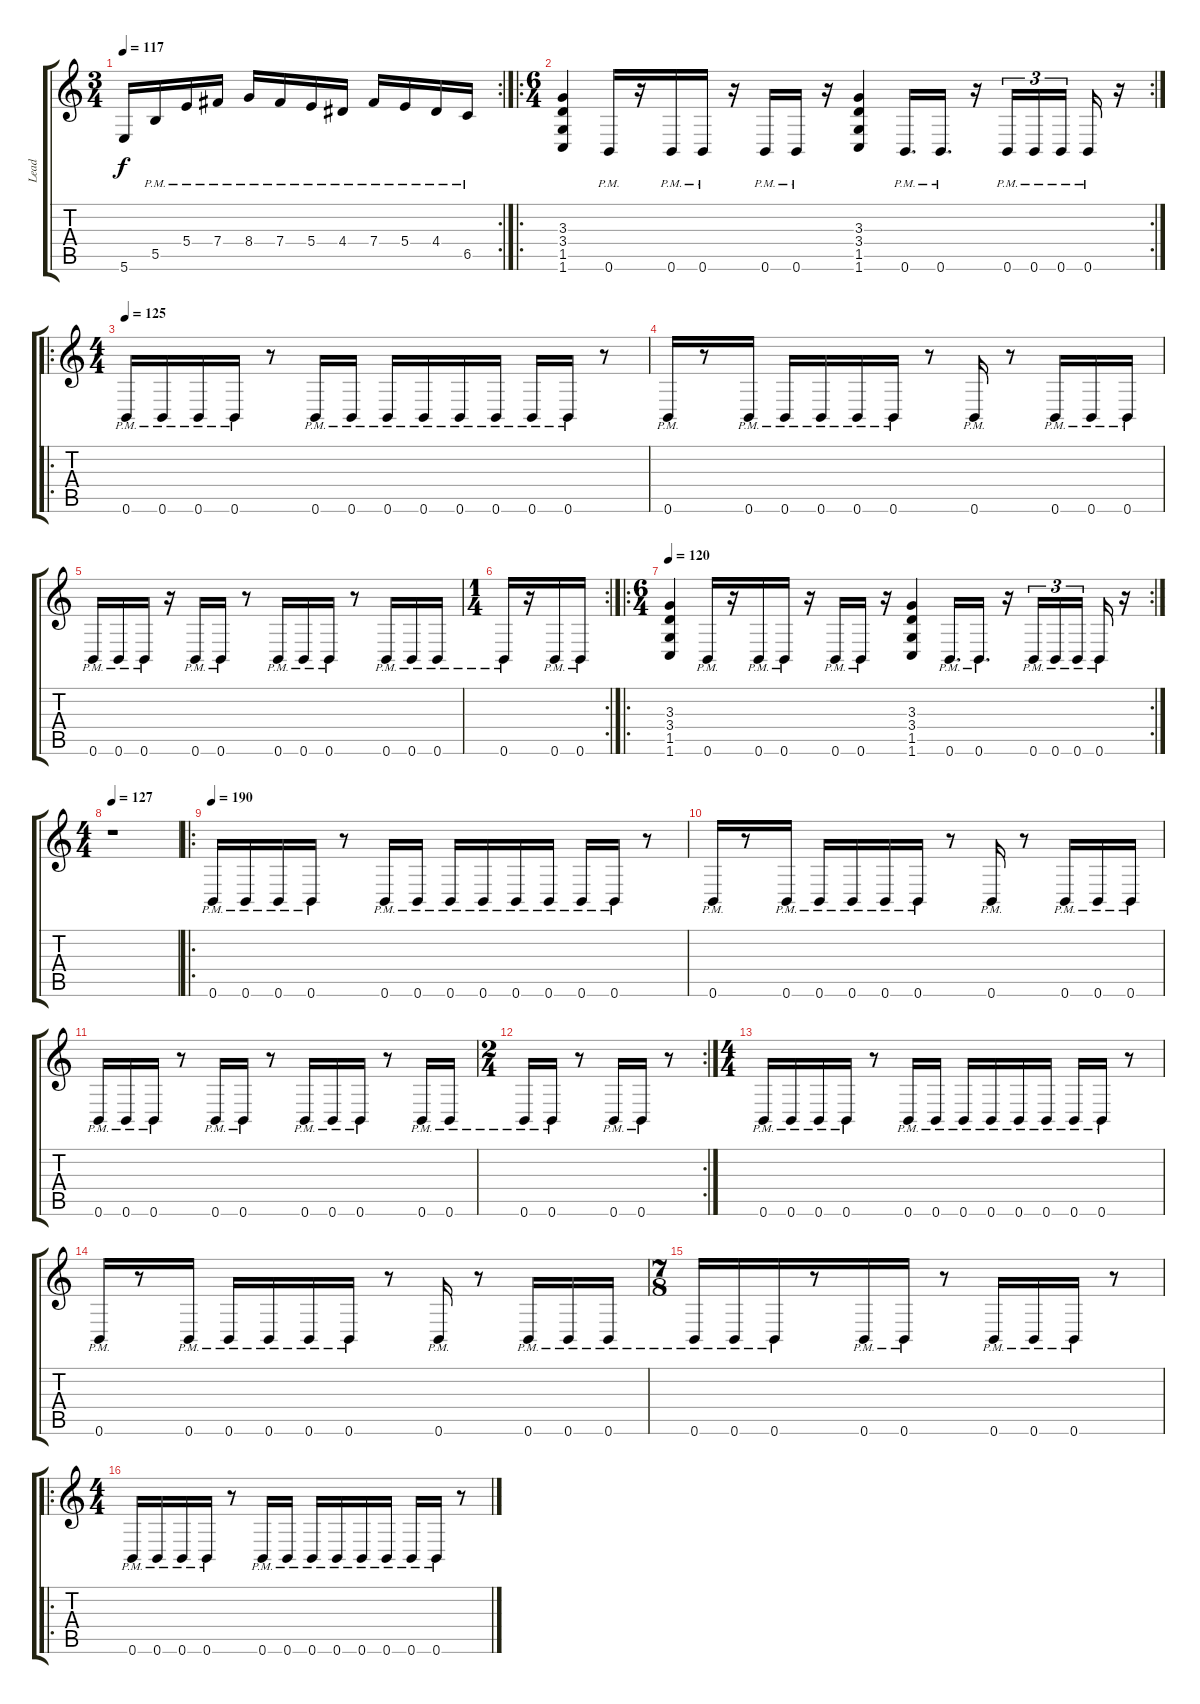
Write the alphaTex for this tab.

\track ("Lead" "Lead") {instrument distortionguitar}
\staff {score tabs}
\tuning (Db4 Ab3 E3 B2 Gb2 B1) {hide}
\rc 2
\ts (3 4)
\tempo 117
\clef g2
\ks c
5.6.16{dy f} 5.5{pm}.16 5.4{pm}.16 7.4{pm}.16 8.4{pm}.16 7.4{pm}.16 5.4{pm}.16 4.4{pm}.16 7.4{pm}.16 5.4{pm}.16 4.4{pm}.16 6.5{pm}.16 |
\ro
\rc 2
\ts (6 4)
(3.3 3.4 1.5 1.6).4 0.6{pm}.16 r.16 0.6{pm}.16 0.6{pm}.16 r.16 0.6{pm}.16 0.6{pm}.16 r.16 (3.3 3.4 1.5 1.6).4 0.6{pm}.16{d} 0.6{pm}.16{d} r.16 0.6{pm}.16{tu (3 2)} 0.6{pm}.16{tu (3 2)} 0.6{pm}.16{tu (3 2) beam splitsecondary} 0.6{pm}.16 r.16 |
\ro
\ts (4 4)
\tempo 125
0.6{pm}.16 0.6{pm}.16 0.6{pm}.16 0.6{pm}.16 r.8 0.6{pm}.16 0.6{pm}.16 0.6{pm}.16 0.6{pm}.16 0.6{pm}.16 0.6{pm}.16 0.6{pm}.16 0.6{pm}.16 r.8 |
0.6{pm}.16 r.8 0.6{pm}.16 0.6{pm}.16 0.6{pm}.16 0.6{pm}.16 0.6{pm}.16 r.8 0.6{pm}.16 r.8 0.6{pm}.16 0.6{pm}.16 0.6{pm}.16 |
0.6{pm}.16 0.6{pm}.16 0.6{pm}.16 r.16 0.6{pm}.16 0.6{pm}.16 r.8 0.6{pm}.16 0.6{pm}.16 0.6{pm}.16 r.8 0.6{pm}.16 0.6{pm}.16 0.6{pm}.16 |
\rc 2
\ts (1 4)
0.6{pm}.16 r.16 0.6{pm}.16 0.6{pm}.16 |
\ro
\rc 2
\ts (6 4)
\tempo 120
(3.3 3.4 1.5 1.6).4 0.6{pm}.16 r.16 0.6{pm}.16 0.6{pm}.16 r.16 0.6{pm}.16 0.6{pm}.16 r.16 (3.3 3.4 1.5 1.6).4 0.6{pm}.16{d} 0.6{pm}.16{d} r.16 0.6{pm}.16{tu (3 2)} 0.6{pm}.16{tu (3 2)} 0.6{pm}.16{tu (3 2) beam splitsecondary} 0.6{pm}.16 r.16 |
\ts (4 4)
\tempo 127
r.1 |
\ro
\tempo 190
0.6{pm}.16 0.6{pm}.16 0.6{pm}.16 0.6{pm}.16 r.8 0.6{pm}.16 0.6{pm}.16 0.6{pm}.16 0.6{pm}.16 0.6{pm}.16 0.6{pm}.16 0.6{pm}.16 0.6{pm}.16 r.8 |
0.6{pm}.16 r.8 0.6{pm}.16 0.6{pm}.16 0.6{pm}.16 0.6{pm}.16 0.6{pm}.16 r.8 0.6{pm}.16 r.8 0.6{pm}.16 0.6{pm}.16 0.6{pm}.16 |
0.6{pm}.16 0.6{pm}.16 0.6{pm}.16 r.8 0.6{pm}.16 0.6{pm}.16 r.8 0.6{pm}.16 0.6{pm}.16 0.6{pm}.16 r.8 0.6{pm}.16 0.6{pm}.16 |
\rc 2
\ts (2 4)
0.6{pm}.16 0.6{pm}.16 r.8 0.6{pm}.16 0.6{pm}.16 r.8 |
\ts (4 4)
0.6{pm}.16 0.6{pm}.16 0.6{pm}.16 0.6{pm}.16 r.8 0.6{pm}.16 0.6{pm}.16 0.6{pm}.16 0.6{pm}.16 0.6{pm}.16 0.6{pm}.16 0.6{pm}.16 0.6{pm}.16 r.8 |
0.6{pm}.16 r.8 0.6{pm}.16 0.6{pm}.16 0.6{pm}.16 0.6{pm}.16 0.6{pm}.16 r.8 0.6{pm}.16 r.8 0.6{pm}.16 0.6{pm}.16 0.6{pm}.16 |
\ts (7 8)
0.6{pm}.16 0.6{pm}.16 0.6{pm}.16 r.8 0.6{pm}.16 0.6{pm}.16 r.8 0.6{pm}.16 0.6{pm}.16 0.6{pm}.16 r.8 |
\ro
\ts (4 4)
0.6{pm}.16 0.6{pm}.16 0.6{pm}.16 0.6{pm}.16 r.8 0.6{pm}.16 0.6{pm}.16 0.6{pm}.16 0.6{pm}.16 0.6{pm}.16 0.6{pm}.16 0.6{pm}.16 0.6{pm}.16 r.8
